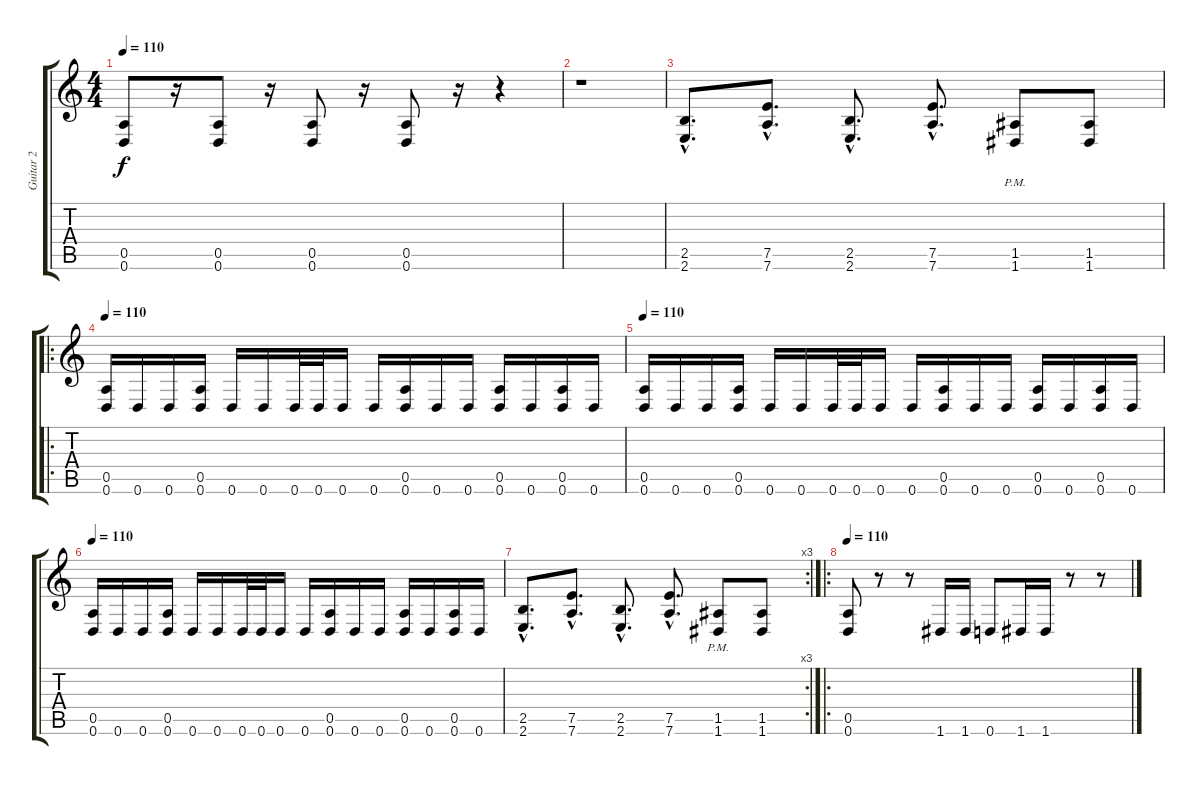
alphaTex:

\track ("Guitar 2" "Guitar 2") {instrument distortionguitar}
\staff {score tabs}
\tuning (E4 B3 G3 D3 A2 D2) {hide}
\ts (4 4)
\tempo 110
\clef g2
\ks c
(0.5 0.6).8{dy f} r.16 (0.5 0.6).8 r.16 (0.5 0.6).8 r.16 (0.5 0.6).8 r.16 r.4 |
r.1 |
(2.5{hac} 2.6{hac}).8{d} (7.5{hac} 7.6{hac}).8{d} (2.5{hac} 2.6{hac}).8{d} (7.5{hac} 7.6{hac}).8{d} (1.5{pm} 1.6{pm}).8 (1.5 1.6).8 |
\ro
\tempo 110
(0.5 0.6).16 0.6.16 0.6.16 (0.5 0.6).16 0.6.16 0.6.16 0.6.32 0.6.32 0.6.16 0.6.16 (0.5 0.6).16 0.6.16 0.6.16 (0.5 0.6).16 0.6.16 (0.5 0.6).16 0.6.16 |
\tempo 110
(0.5 0.6).16 0.6.16 0.6.16 (0.5 0.6).16 0.6.16 0.6.16 0.6.32 0.6.32 0.6.16 0.6.16 (0.5 0.6).16 0.6.16 0.6.16 (0.5 0.6).16 0.6.16 (0.5 0.6).16 0.6.16 |
\tempo 110
(0.5 0.6).16 0.6.16 0.6.16 (0.5 0.6).16 0.6.16 0.6.16 0.6.32 0.6.32 0.6.16 0.6.16 (0.5 0.6).16 0.6.16 0.6.16 (0.5 0.6).16 0.6.16 (0.5 0.6).16 0.6.16 |
\rc 3
(2.5{hac} 2.6{hac}).8{d} (7.5{hac} 7.6{hac}).8{d} (2.5{hac} 2.6{hac}).8{d} (7.5{hac} 7.6{hac}).8{d} (1.5{pm} 1.6{pm}).8 (1.5 1.6).8 |
\ro
\tempo 110
(0.5 0.6).8 r.8 r.8 1.6.16 1.6.16 0.6.8 1.6.16 1.6.16 r.8 r.8
